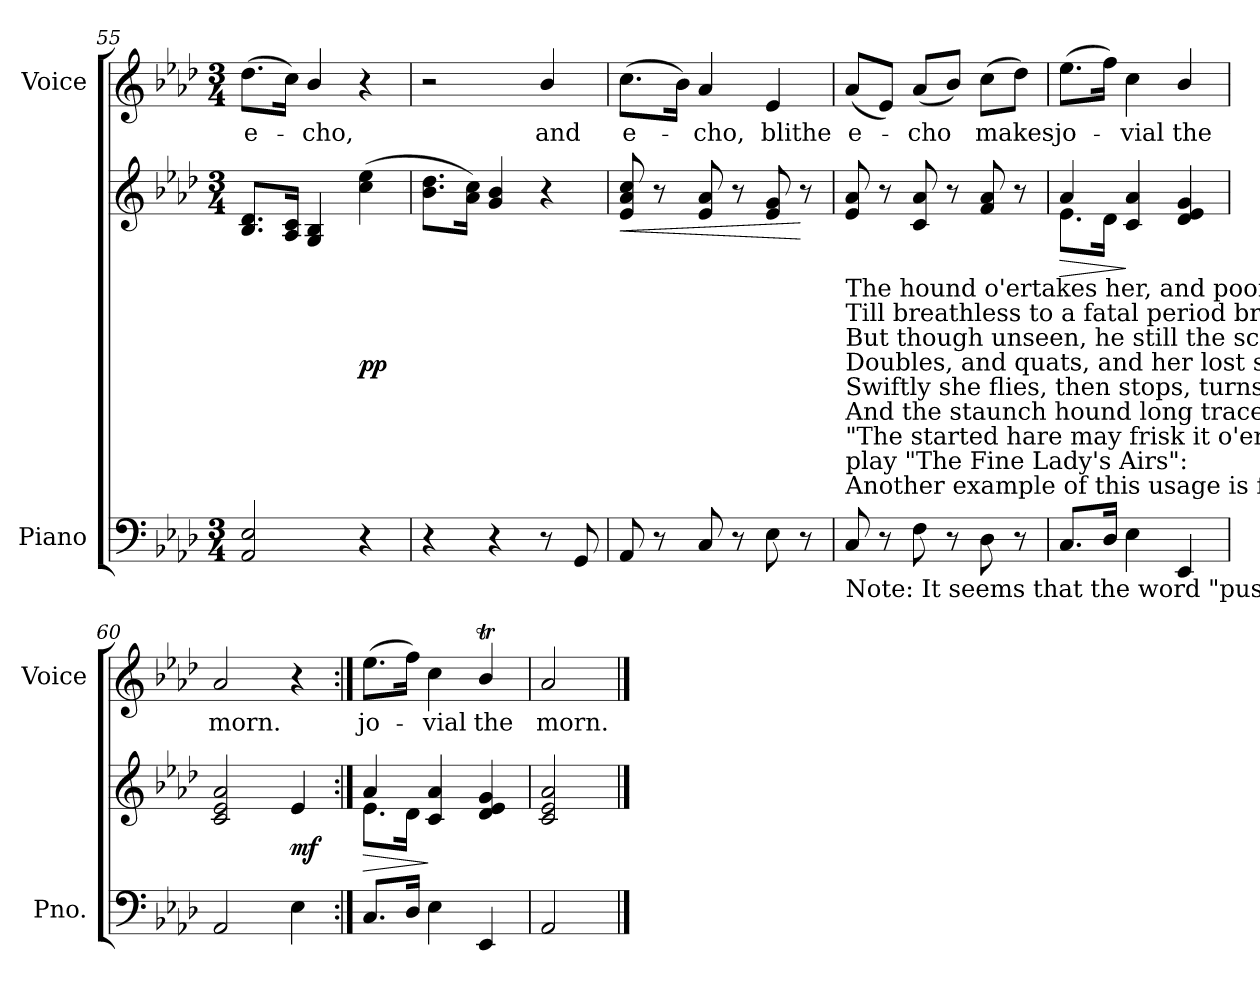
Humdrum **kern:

**kern	**kern	**dynam	**kern	**text
*part2	*part2	*part2	*part1	*part1
*staff3	*staff2	*staff2/3	*staff1	*staff1
*I"Piano	*	*	*I"Voice	*
*I'Pno.	*	*	*I'Voice	*
*clefF4	*clefG2	*	*clefG2	*
*k[b-e-a-d-]	*k[b-e-a-d-]	*	*k[b-e-a-d-]	*
*A-:	*A-:	*	*A-:	*
*M3/4	*M3/4	*	*M3/4	*
=55	=55	=55	=55	=55
!	!	!	!	!LO:LY:b:color=#000000
2AA-i/ 2E-i	8.B-i/ 8.d-iL	.	(8.dd-i\L	e-
.	16A-i/ 16ciJk	.	16cci\Jk)	.
!	!	!	!	!LO:LY:b:color=#000000
.	4Gi/ 4B-i	.	4b-i/	-cho,
4r	(4cci\ 4ee-i	pp	4r	.
=56	=56	=56	=56	=56
4r	8.b-i\ 8.dd-iL	.	2r	.
.	16a-i\ 16cciJk)	.	.	.
4r	4gi/ 4b-i	.	.	.
!	!	!	!	!LO:LY:b:color=#000000
8r	4r	.	4b-i/	and
8GGi/	.	.	.	.
=57	=57	=57	=57	=57
!	!	!LO:HP:b	!	!
!	!	!	!	!LO:LY:b:color=#000000
8AA-i/	8e-i/ 8a-i 8cci	<	(8.cci\L	e-
8r	8r	.	.	.
.	.	.	16b-i\Jk)	.
!	!	!	!	!LO:LY:b:color=#000000
8Ci/	8e-i/ 8a-i	.	4a-i/	-cho,
8r	8r	.	.	.
!	!	!	!	!LO:LY:b:color=#000000
8E-i\	8e-i/ 8gi	.	4e-i/	blithe
8r	8r	[	.	.
!!LO:LB:g=z
=58	=58	=58	=58	=58
!LO:TX:b:t=Note&colon; It seems that the word "puss" may have been used in the 18th Century as to indicate the target of a hunt.	!	!	!	!
!LO:TX:t=Another example of this usage is found in the following passage by Thomas Baker (c. 1680-1749) in his	!	!	!	!
!LO:TX:t=play "The Fine Lady's Airs"&colon;	!	!	!	!
!LO:TX:t="The started hare may frisk it o'er the plain,	!	!	!	!
!LO:TX:t=And the staunch hound long trace her steps in vain,	!	!	!	!
!LO:TX:t=Swiftly she flies, then stops, turns back and views,   }	!	!	!	!
!LO:TX:t=Doubles, and quats, and her lost strength renews,     }	!	!	!	!
!LO:TX:t=But though unseen, he still the scent pursues,            }	!	!	!	!
!LO:TX:t=Till breathless to a fatal period brought,	!	!	!	!
!LO:TX:t=The hound o'ertakes her, and poor Puss is caught."	!	!	!	!
!	!	!	!	!LO:LY:b:color=#000000
8Ci/	8e-i/ 8a-i	.	(8a-i/L	e-
8r	8r	.	8e-i/J)	.
!	!	!	!	!LO:LY:b:color=#000000
8Fi\	8ci/ 8a-i	.	(8a-i/L	-cho
8r	8r	.	8b-i/J)	.
!	!	!	!	!LO:LY:b:color=#000000
8D-i\	8fi/ 8a-i	.	(8cci\L	makes
8r	8r	.	8dd-i\J)	.
=59	=59	=59	=59	=59
!	!	!LO:HP:b	!	!
*	*^	*	*	*
!	!	!	!	!	!LO:LY:b:color=#000000
8.Ci/L	4a-i/	8.e-i\L	>	(8.ee-i\L	jo-
16D-i/Jk	.	16d-i\Jk	.	16ffi\Jk)	.
!	!	!	!	!	!LO:LY:b:color=#000000
4E-i\	4ci/ 4a-i	4ryy	]	4cci\	-vial
!	!	!	!	!	!LO:LY:b:color=#000000
4EE-i/	4d-i/ 4e-i 4gi	4ryy	.	4b-i/	the
*	*v	*v	*	*	*
=60	=60	=60	=60	=60
*	*^	*	*	*
!	!	!	!	!	!LO:LY:b:color=#000000
*	*v	*v	*	*	*
2AA-i/	2ci/ 2e-i 2a-i	.	2a-i/	morn.
4E-i\	4e-i/	mf	4r	.
=61:|!	=61:|!	=61:|!	=61:|!	=61:|!
!	!	!LO:HP:b	!	!
*	*^	*	*	*
!	!	!	!	!	!LO:LY:b:color=#000000
8.Ci/L	4a-i/	8.e-i\L	>	(8.ee-i\L	jo-
16D-i/Jk	.	16d-i\Jk	.	16ffi\Jk)	.
!	!	!	!	!	!LO:LY:b:color=#000000
4E-i\	4ci/ 4a-i	4ryy	]	4cci\	-vial
!	!	!	!	!	!LO:LY:b:color=#000000
4EE-i/	4d-i/ 4e-i 4gi	4ryy	.	4b-Ti/	the
*	*v	*v	*	*	*
=62	=62	=62	=62	=62
*	*^	*	*	*
!	!	!	!	!	!LO:LY:b:color=#000000
*	*v	*v	*	*	*
2AA-i/	2ci/ 2e-i 2a-i	.	2a-i/	morn.
==	==	==	==	==
*-	*-	*-	*-	*-
